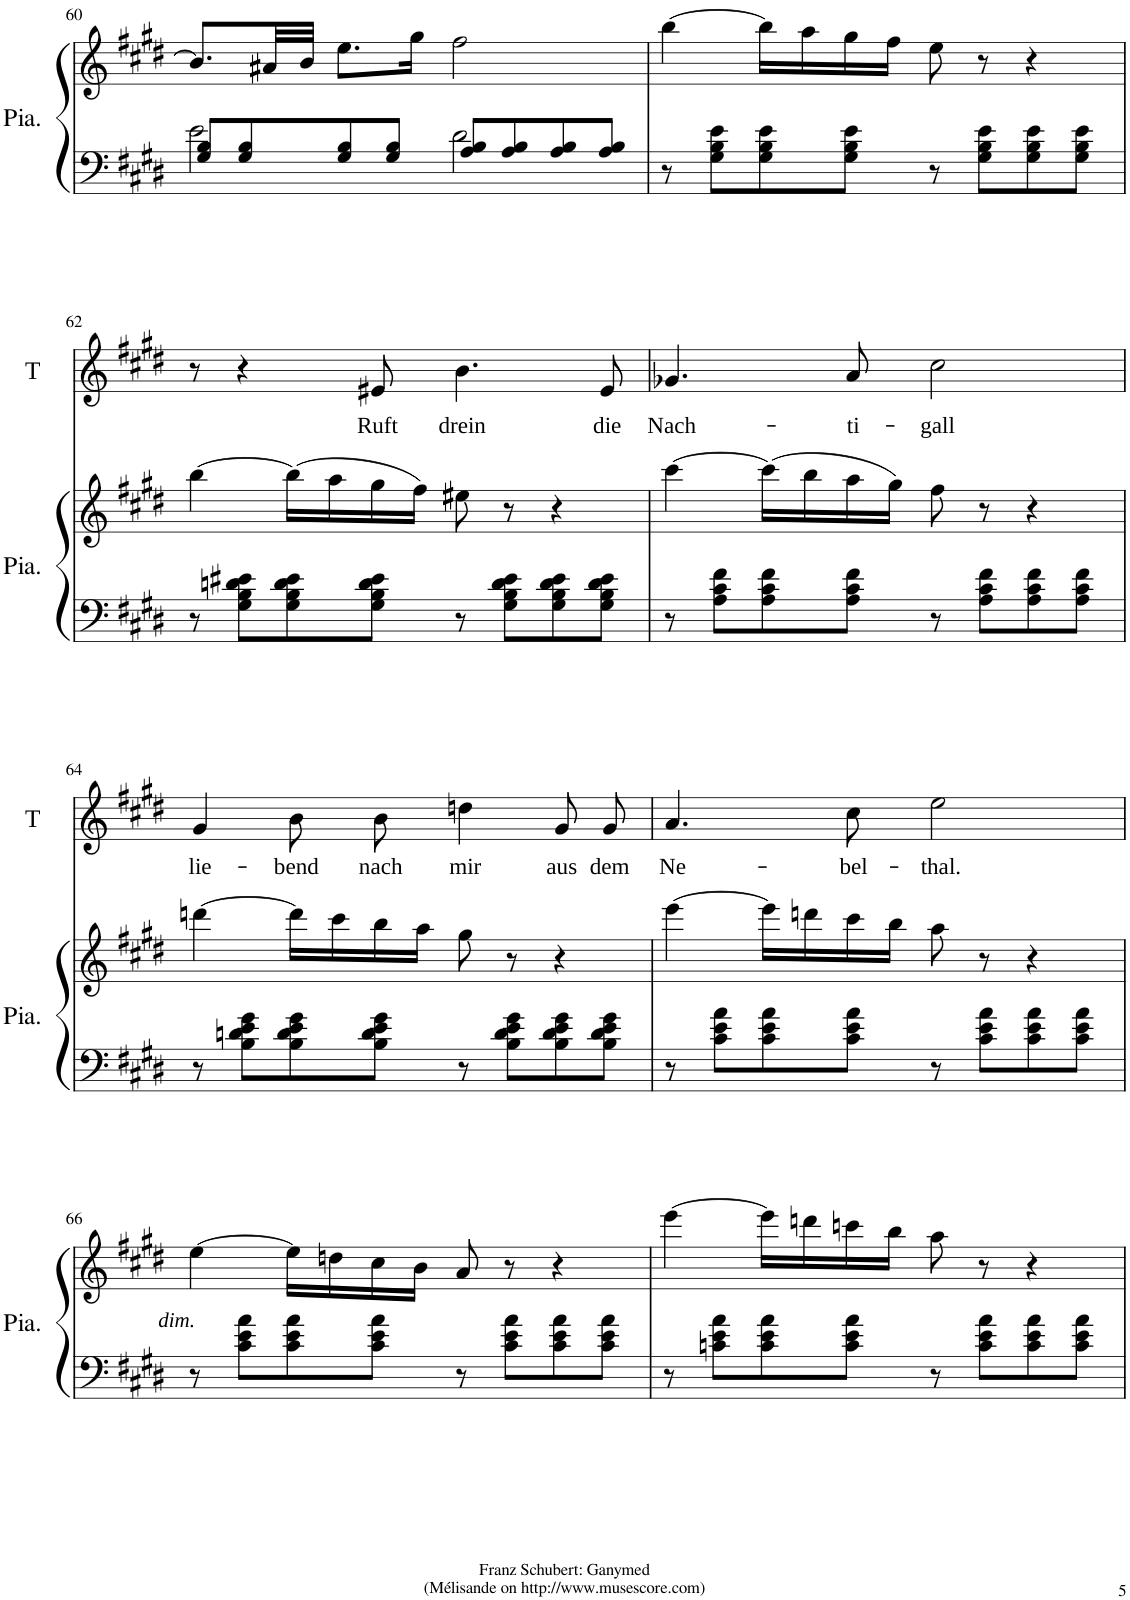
**kern	**kern	**dynam	**kern	**text
*part2	*part2	*part2	*part1	*part1
*staff3	*staff2	*staff2/3	*staff1	*staff1
*I"Piano	*	*	*I"Flute	*
*I'Pia.	*	*	*	*
!!LO:PB:g=z
*clefF4	*clefG2	*	*clefG2	*
*k[f#c#g#d#]	*k[f#c#g#d#]	*	*k[f#c#g#d#]	*
*M4/4	*M4/4	*	*M4/4	*
=60	=60	=60	=60	=60
*^	*	*	*	*
8G#/ 8B/L	2e\	8.b/L]	.	1r	.
8G#/ 8B/	.	.	.	.	.
.	.	32a#X/LL	.	.	.
.	.	32b/JJJ	.	.	.
8G#/ 8B/	.	8.ee\L	.	.	.
8G#/ 8B/J	.	.	.	.	.
.	.	16gg#\Jk	.	.	.
8A/ 8B/L	2d#\	2ff#\	.	.	.
8A/ 8B/	.	.	.	.	.
8A/ 8B/	.	.	.	.	.
8A/ 8B/J	.	.	.	.	.
*v	*v	*	*	*	*
=61	=61	=61	=61	=61
8r	[4bb\	.	1r	.
8G#\ 8B\ 8e\L	.	.	.	.
8G#\ 8B\ 8e\	16bb\LL]	.	.	.
.	16aa\	.	.	.
8G#\ 8B\ 8e\J	16gg#\	.	.	.
.	16ff#\JJ	.	.	.
8r	8ee\	.	.	.
8G#\ 8B\ 8e\L	8r	.	.	.
8G#\ 8B\ 8e\	4r	.	.	.
8G#\ 8B\ 8e\J	.	.	.	.
!!LO:LB:g=z
=62	=62	=62	=62	=62
8r	[4bb\	.	8r	.
8G#\ 8B\ 8dn\ 8e#X\L	.	.	4r	.
8G#\ 8B\ 8d\ 8e#\	(16bb\LL]	.	.	.
.	16aa\	.	.	.
!	!	!	!	!LO:LY:b
8G#\ 8B\ 8d\ 8e#\J	16gg#\	.	8e#X/	Ruft
.	16ff#\JJ)	.	.	.
!	!	!	!	!LO:LY:b
8r	8ee#X\	.	4.b\	drein
8G#\ 8B\ 8d\ 8e#\L	8r	.	.	.
8G#\ 8B\ 8d\ 8e#\	4r	.	.	.
!	!	!	!	!LO:LY:b
8G#\ 8B\ 8d\ 8e#\J	.	.	8e#/	die
=63	=63	=63	=63	=63
!	!	!	!	!LO:LY:b
8r	[4ccc#\	.	4.g-X/	Nach-
8A\ 8c#\ 8f#\L	.	.	.	.
8A\ 8c#\ 8f#\	(16ccc#\LL]	.	.	.
.	16bb\	.	.	.
!	!	!	!	!LO:LY:b
8A\ 8c#\ 8f#\J	16aa\	.	8a/	-ti-
.	16gg#\JJ)	.	.	.
!	!	!	!	!LO:LY:b
8r	8ff#\	.	2cc#\	-gall
8A\ 8c#\ 8f#\L	8r	.	.	.
8A\ 8c#\ 8f#\	4r	.	.	.
8A\ 8c#\ 8f#\J	.	.	.	.
!!LO:LB:g=z
=64	=64	=64	=64	=64
!	!	!	!	!LO:LY:b
8r	[4dddn\	.	4g#/	lie-
8B\ 8dn\ 8e\ 8g#\L	.	.	.	.
!	!	!	!	!LO:LY:b
8B\ 8d\ 8e\ 8g#\	16ddd\LL]	.	8b\L	-bend
.	16ccc#\	.	.	.
!	!	!	!	!LO:LY:b
8B\ 8d\ 8e\ 8g#\J	16bb\	.	8b\J	nach
.	16aa\JJ	.	.	.
!	!	!	!	!LO:LY:b
8r	8gg#\	.	4ddn\	mir
8B\ 8d\ 8e\ 8g#\L	8r	.	.	.
!	!	!	!	!LO:LY:b
8B\ 8d\ 8e\ 8g#\	4r	.	8g#/L	aus
!	!	!	!	!LO:LY:b
8B\ 8d\ 8e\ 8g#\J	.	.	8g#/J	dem
=65	=65	=65	=65	=65
!	!	!	!	!LO:LY:b
8r	[4eee\	.	4.a/	Ne-
8c#\ 8e\ 8a\L	.	.	.	.
8c#\ 8e\ 8a\	16eee\LL]	.	.	.
.	16dddn\	.	.	.
!	!	!	!	!LO:LY:b
8c#\ 8e\ 8a\J	16ccc#\	.	8cc#\	-bel-
.	16bb\JJ	.	.	.
!	!	!	!	!LO:LY:b
8r	8aa\	.	2ee\	-thal.
8c#\ 8e\ 8a\L	8r	.	.	.
8c#\ 8e\ 8a\	4r	.	.	.
8c#\ 8e\ 8a\J	.	.	.	.
!!LO:LB:g=z
=66	=66	=66	=66	=66
!	!	!LO:DY:b	!	!
8r	[4ee\	other-dynamics	1r	.
8c#\ 8e\ 8a\L	.	.	.	.
8c#\ 8e\ 8a\	16ee\LL]	.	.	.
.	16ddn\	.	.	.
8c#\ 8e\ 8a\J	16cc#\	.	.	.
.	16b\JJ	.	.	.
8r	8a/	.	.	.
8c#\ 8e\ 8a\L	8r	.	.	.
8c#\ 8e\ 8a\	4r	.	.	.
8c#\ 8e\ 8a\J	.	.	.	.
=67	=67	=67	=67	=67
8r	[4eee\	.	1r	.
8cn\ 8e\ 8a\L	.	.	.	.
8c\ 8e\ 8a\	16eee\LL]	.	.	.
.	16dddn\	.	.	.
8c\ 8e\ 8a\J	16cccn\	.	.	.
.	16bb\JJ	.	.	.
8r	8aa\	.	.	.
8c\ 8e\ 8a\L	8r	.	.	.
8c\ 8e\ 8a\	4r	.	.	.
8c\ 8e\ 8a\J	.	.	.	.
=	=	=	=	=
*-	*-	*-	*-	*-
